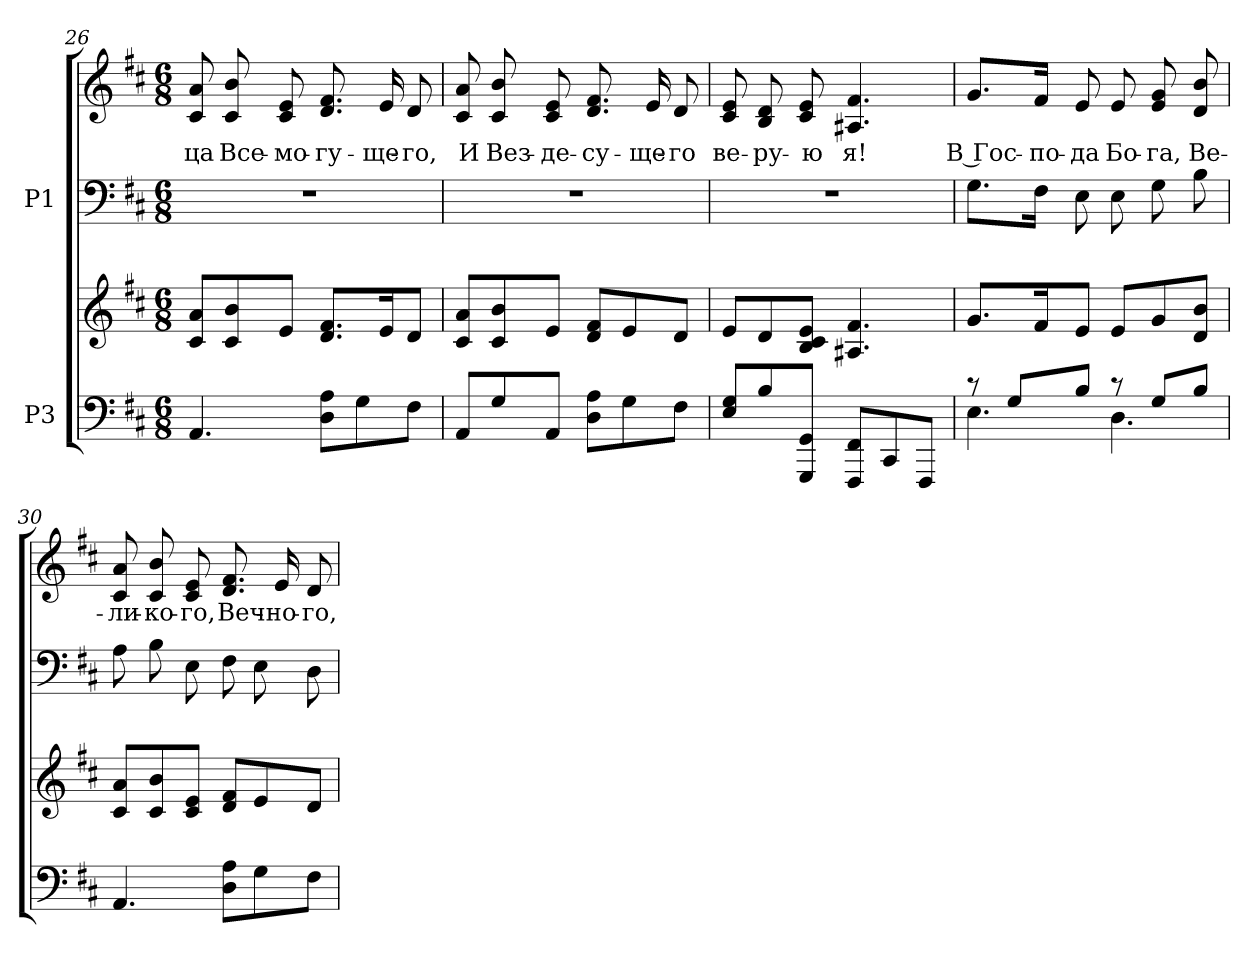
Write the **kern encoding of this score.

**kern	**kern	**kern	**kern	**text
*part2	*part2	*part1	*part1	*part1
*staff4	*staff3	*staff2	*staff1	*staff1
*I"P3	*	*I"P1	*	*
*clefF4	*clefG2	*clefF4	*clefG2	*
*k[f#c#]	*k[f#c#]	*k[f#c#]	*k[f#c#]	*
*b:	*b:	*b:	*b:	*
*M6/8	*M6/8	*M6/8	*M6/8	*
=26	=26	=26	=26	=26
!	!	!LO:N:vis=1	!	!
!	!	!	!	!LO:LY:b:color=#000000
4.AAi/	8c#i/ 8aiL	2.r	8c#i/ 8ai	-ца
!	!	!	!	!LO:LY:b:color=#000000
.	8c#i/ 8bi	.	8c#i/ 8bi	Все-
!	!	!	!	!LO:LY:b:color=#000000
.	8ei/J	.	8c#i/ 8ei	-мо-
!	!	!	!	!LO:LY:b:color=#000000
8Di\ 8AiL	8.di/ 8.f#iL	.	8.di/ 8.f#i	-гу-
8Gi\	.	.	.	.
!	!	!	!	!LO:LY:b:color=#000000
.	16ei/k	.	16ei/	-ще-
!	!	!	!	!LO:LY:b:color=#000000
8F#i\J	8di/J	.	8di/	-го,
=27	=27	=27	=27	=27
!	!	!LO:N:vis=1	!	!
!	!	!	!	!LO:LY:b:color=#000000
8AAi/L	8c#i/ 8aiL	2.r	8c#i/ 8ai	И
!	!	!	!	!LO:LY:b:color=#000000
8Gi/	8c#i/ 8bi	.	8c#i/ 8bi	Вез-
!	!	!	!	!LO:LY:b:color=#000000
8AAi/J	8ei/J	.	8c#i/ 8ei	-де-
!	!	!	!	!LO:LY:b:color=#000000
8Di\ 8AiL	8di/ 8f#iL	.	8.di/ 8.f#i	-су-
8Gi\	8ei/	.	.	.
!	!	!	!	!LO:LY:b:color=#000000
.	.	.	16ei/	-ще-
!	!	!	!	!LO:LY:b:color=#000000
8F#i\J	8di/J	.	8di/	-го
!!LO:LB:g=z
=28	=28	=28	=28	=28
!	!	!LO:N:vis=1	!	!
!	!	!	!	!LO:LY:b:color=#000000
8Ei/ 8GiL	8ei/L	2.r	8c#i/ 8ei	ве-
!	!	!	!	!LO:LY:b:color=#000000
8Bi/	8di/	.	8Bi/ 8di	-ру-
!	!	!	!	!LO:LY:b:color=#000000
8GGGi/ 8GGiJ	8Bi/ 8c#i 8eiJ	.	8c#i/ 8ei	-ю
!	!	!	!	!LO:LY:b:color=#000000
8FFF#i/ 8FF#iL	4.A#Xi/ 4.f#i	.	4.A#Xi/ 4.f#i	я!
8CC#i/	.	.	.	.
8FFF#i/J	.	.	.	.
=29	=29	=29	=29	=29
*^	*	*	*	*
!	!	!	!	!	!LO:LY:b:color=#000000
8r	4.Ei\	8.gi/L	8.Gi\L	8.gi/L	В Гос-
8Gi/L	.	.	.	.	.
!	!	!	!	!	!LO:LY:b:color=#000000
.	.	16f#i/k	16F#i\Jk	16f#i/Jk	-по-
!	!	!	!	!	!LO:LY:b:color=#000000
8Bi/J	.	8ei/J	8Ei\	8ei/	-да
!	!	!	!	!	!LO:LY:b:color=#000000
8r	4.Di\	8ei/L	8Ei\	8ei/	Бо-
!	!	!	!	!	!LO:LY:b:color=#000000
8Gi/L	.	8gi/	8Gi\	8ei/ 8gi	-га,
!	!	!	!	!	!LO:LY:b:color=#000000
8Bi/J	.	8di/ 8biJ	8Bi\	8di/ 8bi	Ве-
*v	*v	*	*	*	*
=30	=30	=30	=30	=30
!	!	!	!	!LO:LY:b:color=#000000
4.AAi/	8c#i/ 8aiL	8Ai\	8c#i/ 8ai	-ли-
!	!	!	!	!LO:LY:b:color=#000000
.	8c#i/ 8bi	8Bi\	8c#i/ 8bi	-ко-
!	!	!	!	!LO:LY:b:color=#000000
.	8c#i/ 8eiJ	8Ei\	8c#i/ 8ei	-го,
!	!	!	!	!LO:LY:b:color=#000000
8Di\ 8AiL	8di/ 8f#iL	8F#i\	8.di/ 8.f#i	Веч-
8Gi\	8ei/	8Ei\	.	.
!	!	!	!	!LO:LY:b:color=#000000
.	.	.	16ei/	-но-
!	!	!	!	!LO:LY:b:color=#000000
8F#i\J	8di/J	8Di\	8di/	-го,
=	=	=	=	=
*-	*-	*-	*-	*-
